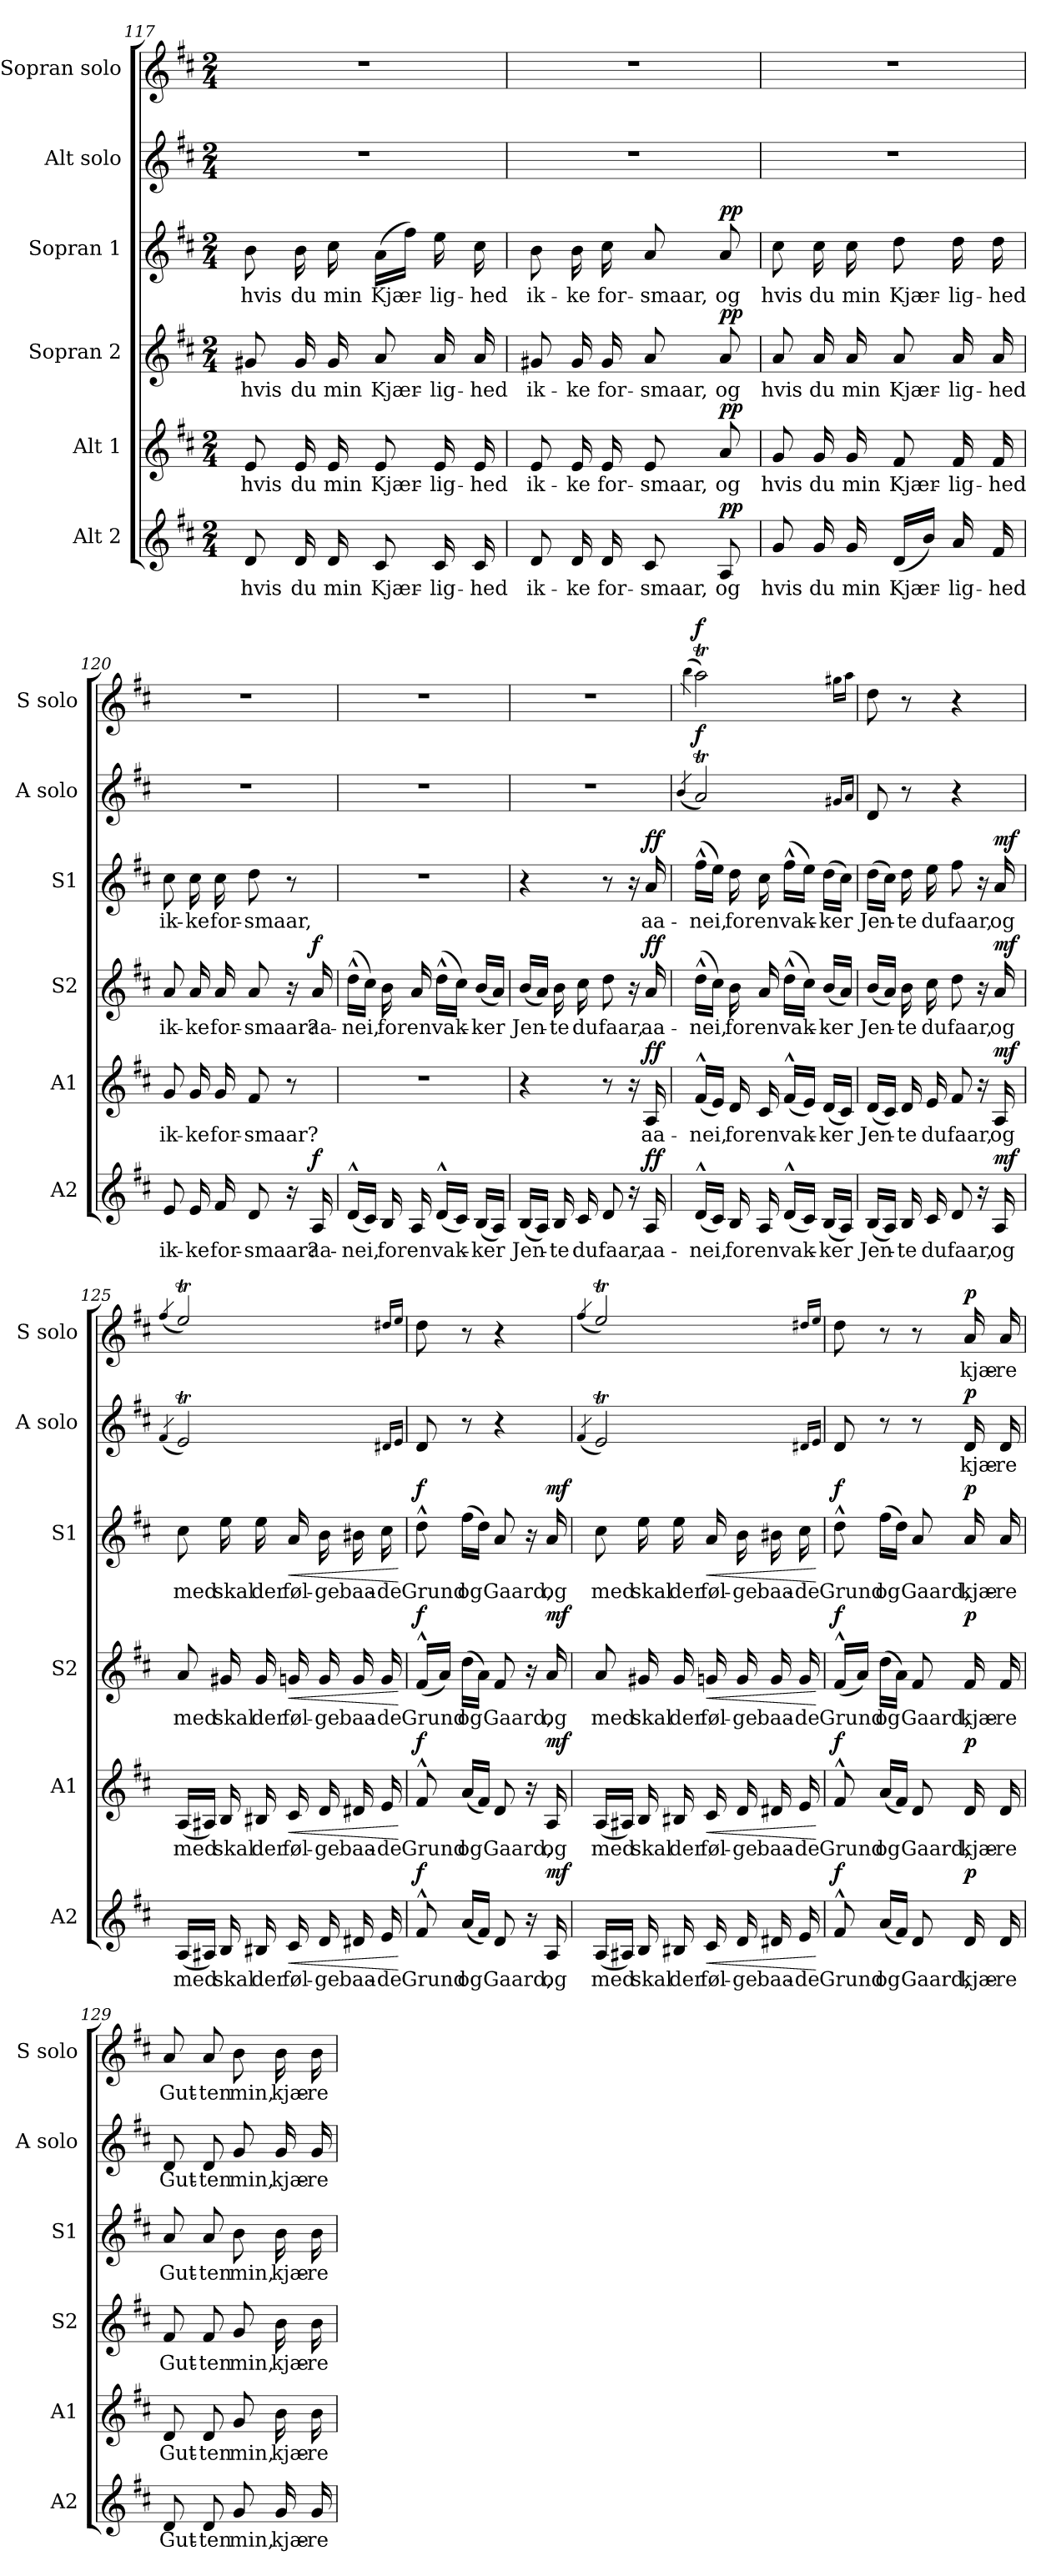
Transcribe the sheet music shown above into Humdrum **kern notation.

**kern	**text	**dynam	**kern	**text	**dynam	**kern	**text	**dynam	**kern	**text	**dynam	**kern	**text	**dynam	**kern	**text	**dynam
*part6	*part6	*part6	*part5	*part5	*part5	*part4	*part4	*part4	*part3	*part3	*part3	*part2	*part2	*part2	*part1	*part1	*part1
*staff6	*staff6	*staff6	*staff5	*staff5	*staff5	*staff4	*staff4	*staff4	*staff3	*staff3	*staff3	*staff2	*staff2	*staff2	*staff1	*staff1	*staff1
*I"Alt 2	*	*	*I"Alt 1	*	*	*I"Sopran 2	*	*	*I"Sopran 1	*	*	*I"Alt solo	*	*	*I"Sopran solo	*	*
*I'A2	*	*	*I'A1	*	*	*I'S2	*	*	*I'S1	*	*	*I'A solo	*	*	*I'S solo	*	*
*clefG2	*	*	*clefG2	*	*	*clefG2	*	*	*clefG2	*	*	*clefG2	*	*	*clefG2	*	*
*k[f#c#]	*	*	*k[f#c#]	*	*	*k[f#c#]	*	*	*k[f#c#]	*	*	*k[f#c#]	*	*	*k[f#c#]	*	*
*M2/4	*	*	*M2/4	*	*	*M2/4	*	*	*M2/4	*	*	*M2/4	*	*	*M2/4	*	*
=117	=117	=117	=117	=117	=117	=117	=117	=117	=117	=117	=117	=117	=117	=117	=117	=117	=117
!	!LO:LY:b	!	!	!LO:LY:b	!	!	!LO:LY:b	!	!	!LO:LY:b	!	!	!	!	!	!	!
8d/	hvis	.	8e/	hvis	.	8g#X/	hvis	.	8b\	hvis	.	2r	.	.	2r	.	.
!	!LO:LY:b	!	!	!LO:LY:b	!	!	!LO:LY:b	!	!	!LO:LY:b	!	!	!	!	!	!	!
16d/	du	.	16e/	du	.	16g#/	du	.	16b\	du	.	.	.	.	.	.	.
!	!LO:LY:b	!	!	!LO:LY:b	!	!	!LO:LY:b	!	!	!LO:LY:b	!	!	!	!	!	!	!
16d/	min	.	16e/	min	.	16g#/	min	.	16cc#\	min	.	.	.	.	.	.	.
!	!LO:LY:b	!	!	!LO:LY:b	!	!	!LO:LY:b	!	!	!LO:LY:b	!	!	!	!	!	!	!
8c#/	Kjær-	.	8e/	Kjær-	.	8a/	Kjær-	.	(>16a\LL	Kjær-	.	.	.	.	.	.	.
.	.	.	.	.	.	.	.	.	16ff#\JJ)	.	.	.	.	.	.	.	.
!	!LO:LY:b	!	!	!LO:LY:b	!	!	!LO:LY:b	!	!	!LO:LY:b	!	!	!	!	!	!	!
16c#/	-lig-	.	16e/	-lig-	.	16a/	-lig-	.	16ee\	-lig-	.	.	.	.	.	.	.
!	!LO:LY:b	!	!	!LO:LY:b	!	!	!LO:LY:b	!	!	!LO:LY:b	!	!	!	!	!	!	!
16c#/	-hed	.	16e/	-hed	.	16a/	-hed	.	16cc#\	-hed	.	.	.	.	.	.	.
=118	=118	=118	=118	=118	=118	=118	=118	=118	=118	=118	=118	=118	=118	=118	=118	=118	=118
!	!LO:LY:b	!	!	!LO:LY:b	!	!	!LO:LY:b	!	!	!LO:LY:b	!	!	!	!	!	!	!
8d/	ik-	.	8e/	ik-	.	8g#X/	ik-	.	8b\	ik-	.	2r	.	.	2r	.	.
!	!LO:LY:b	!	!	!LO:LY:b	!	!	!LO:LY:b	!	!	!LO:LY:b	!	!	!	!	!	!	!
16d/	-ke	.	16e/	-ke	.	16g#/	-ke	.	16b\	-ke	.	.	.	.	.	.	.
!	!LO:LY:b	!	!	!LO:LY:b	!	!	!LO:LY:b	!	!	!LO:LY:b	!	!	!	!	!	!	!
16d/	for-	.	16e/	for-	.	16g#/	for-	.	16cc#\	for-	.	.	.	.	.	.	.
!	!LO:LY:b	!	!	!LO:LY:b	!	!	!LO:LY:b	!	!	!LO:LY:b	!	!	!	!	!	!	!
8c#/	-smaar,	.	8e/	-smaar,	.	8a/	-smaar,	.	8a/	-smaar,	.	.	.	.	.	.	.
!	!LO:LY:b	!LO:DY:a	!	!LO:LY:b	!LO:DY:a	!	!LO:LY:b	!LO:DY:a	!	!LO:LY:b	!LO:DY:a	!	!	!	!	!	!
8A/	og	pp	8a/	og	pp	8a/	og	pp	8a/	og	pp	.	.	.	.	.	.
=119	=119	=119	=119	=119	=119	=119	=119	=119	=119	=119	=119	=119	=119	=119	=119	=119	=119
!	!LO:LY:b	!	!	!LO:LY:b	!	!	!LO:LY:b	!	!	!LO:LY:b	!	!	!	!	!	!	!
8g/	hvis	.	8g/	hvis	.	8a/	hvis	.	8cc#\	hvis	.	2r	.	.	2r	.	.
!	!LO:LY:b	!	!	!LO:LY:b	!	!	!LO:LY:b	!	!	!LO:LY:b	!	!	!	!	!	!	!
16g/	du	.	16g/	du	.	16a/	du	.	16cc#\	du	.	.	.	.	.	.	.
!	!LO:LY:b	!	!	!LO:LY:b	!	!	!LO:LY:b	!	!	!LO:LY:b	!	!	!	!	!	!	!
16g/	min	.	16g/	min	.	16a/	min	.	16cc#\	min	.	.	.	.	.	.	.
!	!LO:LY:b	!	!	!LO:LY:b	!	!	!LO:LY:b	!	!	!LO:LY:b	!	!	!	!	!	!	!
(<16d/LL	Kjær-	.	8f#/	Kjær-	.	8a/	Kjær-	.	8dd\	Kjær-	.	.	.	.	.	.	.
16b/JJ)	.	.	.	.	.	.	.	.	.	.	.	.	.	.	.	.	.
!	!LO:LY:b	!	!	!LO:LY:b	!	!	!LO:LY:b	!	!	!LO:LY:b	!	!	!	!	!	!	!
16a/	-lig-	.	16f#/	-lig-	.	16a/	-lig-	.	16dd\	-lig-	.	.	.	.	.	.	.
!	!LO:LY:b	!	!	!LO:LY:b	!	!	!LO:LY:b	!	!	!LO:LY:b	!	!	!	!	!	!	!
16f#/	-hed	.	16f#/	-hed	.	16a/	-hed	.	16dd\	-hed	.	.	.	.	.	.	.
=120	=120	=120	=120	=120	=120	=120	=120	=120	=120	=120	=120	=120	=120	=120	=120	=120	=120
!	!LO:LY:b	!	!	!LO:LY:b	!	!	!LO:LY:b	!	!	!LO:LY:b	!	!	!	!	!	!	!
8e/	ik-	.	8g/	ik-	.	8a/	ik-	.	8cc#\	ik-	.	2r	.	.	2r	.	.
!	!LO:LY:b	!	!	!LO:LY:b	!	!	!LO:LY:b	!	!	!LO:LY:b	!	!	!	!	!	!	!
16e/	-ke	.	16g/	-ke	.	16a/	-ke	.	16cc#\	-ke	.	.	.	.	.	.	.
!	!LO:LY:b	!	!	!LO:LY:b	!	!	!LO:LY:b	!	!	!LO:LY:b	!	!	!	!	!	!	!
16f#/	for-	.	16g/	for-	.	16a/	for-	.	16cc#\	for-	.	.	.	.	.	.	.
!	!LO:LY:b	!	!	!LO:LY:b	!	!	!LO:LY:b	!	!	!LO:LY:b	!	!	!	!	!	!	!
8d/	-smaar?	.	8f#/	-smaar?	.	8a/	-smaar?	.	8dd\	-smaar,	.	.	.	.	.	.	.
16r	.	.	8r	.	.	16r	.	.	8r	.	.	.	.	.	.	.	.
!	!LO:LY:b	!LO:DY:a	!	!	!	!	!LO:LY:b	!LO:DY:a	!	!	!	!	!	!	!	!	!
16A/	aa-	f	.	.	.	16a/	aa-	f	.	.	.	.	.	.	.	.	.
!!LO:PB:g=z
=121	=121	=121	=121	=121	=121	=121	=121	=121	=121	=121	=121	=121	=121	=121	=121	=121	=121
!	!LO:LY:b	!	!	!	!	!	!LO:LY:b	!	!	!	!	!	!	!	!	!	!
(<16d^^/LL	-nei,	.	2r	.	.	(>16dd^^\LL	-nei,	.	2r	.	.	2r	.	.	2r	.	.
16c#/JJ)	.	.	.	.	.	16cc#\JJ)	.	.	.	.	.	.	.	.	.	.	.
!	!LO:LY:b	!	!	!	!	!	!LO:LY:b	!	!	!	!	!	!	!	!	!	!
16B/	for	.	.	.	.	16b\	for	.	.	.	.	.	.	.	.	.	.
!	!LO:LY:b	!	!	!	!	!	!LO:LY:b	!	!	!	!	!	!	!	!	!	!
16A/	en	.	.	.	.	16a/	en	.	.	.	.	.	.	.	.	.	.
!	!LO:LY:b	!	!	!	!	!	!LO:LY:b	!	!	!	!	!	!	!	!	!	!
(<16d^^/LL	vak-	.	.	.	.	(>16dd^^\LL	vak-	.	.	.	.	.	.	.	.	.	.
16c#/JJ)	.	.	.	.	.	16cc#\JJ)	.	.	.	.	.	.	.	.	.	.	.
!	!LO:LY:b	!	!	!	!	!	!LO:LY:b	!	!	!	!	!	!	!	!	!	!
(<16B/LL	-ker	.	.	.	.	(<16b/LL	-ker	.	.	.	.	.	.	.	.	.	.
16A/JJ)	.	.	.	.	.	16a/JJ)	.	.	.	.	.	.	.	.	.	.	.
=122	=122	=122	=122	=122	=122	=122	=122	=122	=122	=122	=122	=122	=122	=122	=122	=122	=122
!	!LO:LY:b	!	!	!	!	!	!LO:LY:b	!	!	!	!	!	!	!	!	!	!
(<16B/LL	Jen-	.	4r	.	.	(<16b/LL	Jen-	.	4r	.	.	2r	.	.	2r	.	.
16A/JJ)	.	.	.	.	.	16a/JJ)	.	.	.	.	.	.	.	.	.	.	.
!	!LO:LY:b	!	!	!	!	!	!LO:LY:b	!	!	!	!	!	!	!	!	!	!
16B/	-te	.	.	.	.	16b\	-te	.	.	.	.	.	.	.	.	.	.
!	!LO:LY:b	!	!	!	!	!	!LO:LY:b	!	!	!	!	!	!	!	!	!	!
16c#/	du	.	.	.	.	16cc#\	du	.	.	.	.	.	.	.	.	.	.
!	!LO:LY:b	!	!	!	!	!	!LO:LY:b	!	!	!	!	!	!	!	!	!	!
8d/	faar,	.	8r	.	.	8dd\	faar,	.	8r	.	.	.	.	.	.	.	.
16r	.	.	16r	.	.	16r	.	.	16r	.	.	.	.	.	.	.	.
!	!LO:LY:b	!LO:DY:a	!	!LO:LY:b	!LO:DY:a	!	!LO:LY:b	!LO:DY:a	!	!LO:LY:b	!LO:DY:a	!	!	!	!	!	!
16A/	aa-	ff	16A/	aa-	ff	16a/	aa-	ff	16a/	aa-	ff	.	.	.	.	.	.
=123	=123	=123	=123	=123	=123	=123	=123	=123	=123	=123	=123	=123	=123	=123	=123	=123	=123
.	.	.	.	.	.	.	.	.	.	.	.	(<4qb/	.	.	(>4qbb\	.	.
!	!LO:LY:b	!	!	!LO:LY:b	!	!	!LO:LY:b	!	!	!LO:LY:b	!	!	!	!LO:DY:b	!	!	!LO:DY:b
(<16d^^/LL	-nei,	.	(<16f#^^/LL	-nei,	.	(>16dd^^\LL	-nei,	.	(>16ff#^^\LL	-nei,	.	2aT/)	.	f	2aaT\)	.	f
16c#/JJ)	.	.	16e/JJ)	.	.	16cc#\JJ)	.	.	16ee\JJ)	.	.	.	.	.	.	.	.
!	!LO:LY:b	!	!	!LO:LY:b	!	!	!LO:LY:b	!	!	!LO:LY:b	!	!	!	!	!	!	!
16B/	for	.	16d/	for	.	16b\	for	.	16dd\	for	.	.	.	.	.	.	.
!	!LO:LY:b	!	!	!LO:LY:b	!	!	!LO:LY:b	!	!	!LO:LY:b	!	!	!	!	!	!	!
16A/	en	.	16c#/	en	.	16a/	en	.	16cc#\	en	.	.	.	.	.	.	.
!	!LO:LY:b	!	!	!LO:LY:b	!	!	!LO:LY:b	!	!	!LO:LY:b	!	!	!	!	!	!	!
(<16d^^/LL	vak-	.	(<16f#^^/LL	-vak-	.	(>16dd^^\LL	vak-	.	(>16ff#^^\LL	vak-	.	.	.	.	.	.	.
16c#/JJ)	.	.	16e/JJ)	.	.	16cc#\JJ)	.	.	16ee\JJ)	.	.	.	.	.	.	.	.
!	!LO:LY:b	!	!	!LO:LY:b	!	!	!LO:LY:b	!	!	!LO:LY:b	!	!	!	!	!	!	!
(<16B/LL	-ker	.	(<16d/LL	-ker	.	(<16b/LL	-ker	.	(>16dd\LL	-ker	.	.	.	.	.	.	.
16A/JJ)	.	.	16c#/JJ)	.	.	16a/JJ)	.	.	16cc#\JJ)	.	.	.	.	.	.	.	.
.	.	.	.	.	.	.	.	.	.	.	.	16qg#X/LL	.	.	16qgg#X\LL	.	.
.	.	.	.	.	.	.	.	.	.	.	.	16qa/JJ	.	.	16qaa\JJ	.	.
=124	=124	=124	=124	=124	=124	=124	=124	=124	=124	=124	=124	=124	=124	=124	=124	=124	=124
!	!LO:LY:b	!	!	!LO:LY:b	!	!	!LO:LY:b	!	!	!LO:LY:b	!	!	!	!	!	!	!
(<16B/LL	Jen-	.	(<16d/LL	Jen-	.	(<16b/LL	Jen-	.	(>16dd\LL	Jen-	.	8d/	.	.	8dd\	.	.
16A/JJ)	.	.	16c#/JJ)	.	.	16a/JJ)	.	.	16cc#\JJ)	.	.	.	.	.	.	.	.
!	!LO:LY:b	!	!	!LO:LY:b	!	!	!LO:LY:b	!	!	!LO:LY:b	!	!	!	!	!	!	!
16B/	-te	.	16d/	-te	.	16b\	-te	.	16dd\	-te	.	8r	.	.	8r	.	.
!	!LO:LY:b	!	!	!LO:LY:b	!	!	!LO:LY:b	!	!	!LO:LY:b	!	!	!	!	!	!	!
16c#/	du	.	16e/	du	.	16cc#\	du	.	16ee\	du	.	.	.	.	.	.	.
!	!LO:LY:b	!	!	!LO:LY:b	!	!	!LO:LY:b	!	!	!LO:LY:b	!	!	!	!	!	!	!
8d/	faar,	.	8f#/	faar,	.	8dd\	faar,	.	8ff#\	faar,	.	4r	.	.	4r	.	.
16r	.	.	16r	.	.	16r	.	.	16r	.	.	.	.	.	.	.	.
!	!LO:LY:b	!LO:DY:a	!	!LO:LY:b	!LO:DY:a	!	!LO:LY:b	!LO:DY:a	!	!LO:LY:b	!LO:DY:a	!	!	!	!	!	!
16A/	og	mf	16A/	og	mf	16a/	og	mf	16a/	og	mf	.	.	.	.	.	.
=125	=125	=125	=125	=125	=125	=125	=125	=125	=125	=125	=125	=125	=125	=125	=125	=125	=125
.	.	.	.	.	.	.	.	.	.	.	.	(<4qf#/	.	.	(<4qff#/	.	.
!	!LO:LY:b	!	!	!LO:LY:b	!	!	!LO:LY:b	!	!	!LO:LY:b	!	!	!	!	!	!	!
(<16A/LL	med	.	(<16A/LL	med	.	8a/	med	.	8cc#\	med	.	2eT/)	.	.	2eeT/)	.	.
16A#X/JJ)	.	.	16A#X/JJ)	.	.	.	.	.	.	.	.	.	.	.	.	.	.
!	!LO:LY:b	!	!	!LO:LY:b	!	!	!LO:LY:b	!	!	!LO:LY:b	!	!	!	!	!	!	!
16B/	skal	.	16B/	skal	.	16g#X/	skal	.	16ee\	skal	.	.	.	.	.	.	.
!	!LO:LY:b	!	!	!LO:LY:b	!	!	!LO:LY:b	!	!	!LO:LY:b	!	!	!	!	!	!	!
16B#X/	der	.	16B#X/	der	.	16g#/	der	.	16ee\	der	.	.	.	.	.	.	.
!	!LO:LY:b	!LO:HP:b	!	!LO:LY:b	!LO:HP:b	!	!LO:LY:b	!LO:HP:b	!	!LO:LY:b	!LO:HP:b	!	!	!	!	!	!
16c#/	føl-	<	16c#/	føl-	<	16gn/	føl-	<	16a/	føl-	<	.	.	.	.	.	.
!	!LO:LY:b	!	!	!LO:LY:b	!	!	!LO:LY:b	!	!	!LO:LY:b	!	!	!	!	!	!	!
16d/	-ge	.	16d/	-ge	.	16g/	-ge	.	16b\	-ge	.	.	.	.	.	.	.
!	!LO:LY:b	!	!	!LO:LY:b	!	!	!LO:LY:b	!	!	!LO:LY:b	!	!	!	!	!	!	!
16d#X/	baa-	.	16d#X/	baa-	.	16g/	baa-	.	16b#X\	baa-	.	.	.	.	.	.	.
!	!LO:LY:b	!	!	!LO:LY:b	!	!	!LO:LY:b	!	!	!LO:LY:b	!	!	!	!	!	!	!
16e/	-de	.	16e/	-de	.	16g/	-de	.	16cc#\	-de	.	.	.	.	.	.	.
.	.	.	.	.	.	.	.	.	.	.	.	16qd#X/LL	.	.	16qdd#X/LL	.	.
.	.	.	.	.	.	.	.	.	.	.	.	16qe/JJ	.	.	16qee/JJ	.	.
.	.	[	.	.	[	.	.	[	.	.	[	.	.	.	.	.	.
!!LO:PB:g=z
=126	=126	=126	=126	=126	=126	=126	=126	=126	=126	=126	=126	=126	=126	=126	=126	=126	=126
!	!LO:LY:b	!LO:DY:a	!	!LO:LY:b	!LO:DY:a	!	!LO:LY:b	!LO:DY:a	!	!LO:LY:b	!LO:DY:a	!	!	!	!	!	!
8f#^^/	Grund	f	8f#^^/	Grund	f	(<16f#^^/LL	Grund	f	8dd^^\	Grund	f	8d/	.	.	8dd\	.	.
.	.	.	.	.	.	16a/JJ)	.	.	.	.	.	.	.	.	.	.	.
!	!LO:LY:b	!	!	!LO:LY:b	!	!	!LO:LY:b	!	!	!LO:LY:b	!	!	!	!	!	!	!
(<16a/LL	og	.	(<16a/LL	og	.	(>16dd\LL	og	.	(>16ff#\LL	og	.	8r	.	.	8r	.	.
16f#/JJ)	.	.	16f#/JJ)	.	.	16a\JJ)	.	.	16dd\JJ)	.	.	.	.	.	.	.	.
!	!LO:LY:b	!	!	!LO:LY:b	!	!	!LO:LY:b	!	!	!LO:LY:b	!	!	!	!	!	!	!
8d/	Gaard,	.	8d/	Gaard,	.	8f#/	Gaard,	.	8a/	Gaard,	.	4r	.	.	4r	.	.
16r	.	.	16r	.	.	16r	.	.	16r	.	.	.	.	.	.	.	.
!	!LO:LY:b	!LO:DY:a	!	!LO:LY:b	!LO:DY:a	!	!LO:LY:b	!LO:DY:a	!	!LO:LY:b	!LO:DY:a	!	!	!	!	!	!
16A/	og	mf	16A/	og	mf	16a/	og	mf	16a/	og	mf	.	.	.	.	.	.
=127	=127	=127	=127	=127	=127	=127	=127	=127	=127	=127	=127	=127	=127	=127	=127	=127	=127
.	.	.	.	.	.	.	.	.	.	.	.	(<4qf#/	.	.	(<4qff#/	.	.
!	!LO:LY:b	!	!	!LO:LY:b	!	!	!LO:LY:b	!	!	!LO:LY:b	!	!	!	!	!	!	!
(<16A/LL	med	.	(<16A/LL	med	.	8a/	med	.	8cc#\	med	.	2eT/)	.	.	2eeT/)	.	.
16A#X/JJ)	.	.	16A#X/JJ)	.	.	.	.	.	.	.	.	.	.	.	.	.	.
!	!LO:LY:b	!	!	!LO:LY:b	!	!	!LO:LY:b	!	!	!LO:LY:b	!	!	!	!	!	!	!
16B/	skal	.	16B/	skal	.	16g#X/	skal	.	16ee\	skal	.	.	.	.	.	.	.
!	!LO:LY:b	!	!	!LO:LY:b	!	!	!LO:LY:b	!	!	!LO:LY:b	!	!	!	!	!	!	!
16B#X/	der	.	16B#X/	der	.	16g#/	der	.	16ee\	der	.	.	.	.	.	.	.
!	!LO:LY:b	!LO:HP:b	!	!LO:LY:b	!LO:HP:b	!	!LO:LY:b	!LO:HP:b	!	!LO:LY:b	!LO:HP:b	!	!	!	!	!	!
16c#/	føl-	<	16c#/	føl-	<	16gn/	føl-	<	16a/	føl-	<	.	.	.	.	.	.
!	!LO:LY:b	!	!	!LO:LY:b	!	!	!LO:LY:b	!	!	!LO:LY:b	!	!	!	!	!	!	!
16d/	-ge	.	16d/	-ge	.	16g/	-ge	.	16b\	-ge	.	.	.	.	.	.	.
!	!LO:LY:b	!	!	!LO:LY:b	!	!	!LO:LY:b	!	!	!LO:LY:b	!	!	!	!	!	!	!
16d#X/	baa-	.	16d#X/	baa-	.	16g/	baa-	.	16b#X\	baa-	.	.	.	.	.	.	.
!	!LO:LY:b	!	!	!LO:LY:b	!	!	!LO:LY:b	!	!	!LO:LY:b	!	!	!	!	!	!	!
16e/	-de	.	16e/	-de	.	16g/	-de	.	16cc#\	-de	.	.	.	.	.	.	.
.	.	.	.	.	.	.	.	.	.	.	.	16qd#X/LL	.	.	16qdd#X/LL	.	.
.	.	.	.	.	.	.	.	.	.	.	.	16qe/JJ	.	.	16qee/JJ	.	.
.	.	[	.	.	[	.	.	[	.	.	[	.	.	.	.	.	.
=128	=128	=128	=128	=128	=128	=128	=128	=128	=128	=128	=128	=128	=128	=128	=128	=128	=128
!	!LO:LY:b	!LO:DY:a	!	!LO:LY:b	!LO:DY:a	!	!LO:LY:b	!LO:DY:a	!	!LO:LY:b	!LO:DY:a	!	!	!	!	!	!
8f#^^/	Grund	f	8f#^^/	Grund	f	(<16f#^^/LL	Grund	f	8dd^^\	Grund	f	8d/	.	.	8dd\	.	.
.	.	.	.	.	.	16a/JJ)	.	.	.	.	.	.	.	.	.	.	.
!	!LO:LY:b	!	!	!LO:LY:b	!	!	!LO:LY:b	!	!	!LO:LY:b	!	!	!	!	!	!	!
(<16a/LL	og	.	(<16a/LL	og	.	(>16dd\LL	og	.	(>16ff#\LL	og	.	8r	.	.	8r	.	.
16f#/JJ)	.	.	16f#/JJ)	.	.	16a\JJ)	.	.	16dd\JJ)	.	.	.	.	.	.	.	.
!	!LO:LY:b	!	!	!LO:LY:b	!	!	!LO:LY:b	!	!	!LO:LY:b	!	!	!	!	!	!	!
8d/	Gaard,	.	8d/	Gaard,	.	8f#/	Gaard,	.	8a/	Gaard,	.	8r	.	.	8r	.	.
!	!LO:LY:b	!LO:DY:a	!	!LO:LY:b	!LO:DY:a	!	!LO:LY:b	!LO:DY:a	!	!LO:LY:b	!LO:DY:a	!	!LO:LY:b	!LO:DY:a	!	!LO:LY:b	!LO:DY:a
16d/	kjæ-	p	16d/	kjæ-	p	16f#/	kjæ-	p	16a/	kjæ-	p	16d/	kjæ-	p	16a/	kjæ-	p
!	!LO:LY:b	!	!	!LO:LY:b	!	!	!LO:LY:b	!	!	!LO:LY:b	!	!	!LO:LY:b	!	!	!LO:LY:b	!
16d/	-re	.	16d/	-re	.	16f#/	-re	.	16a/	-re	.	16d/	-re	.	16a/	-re	.
=129	=129	=129	=129	=129	=129	=129	=129	=129	=129	=129	=129	=129	=129	=129	=129	=129	=129
!	!LO:LY:b	!	!	!LO:LY:b	!	!	!LO:LY:b	!	!	!LO:LY:b	!	!	!LO:LY:b	!	!	!LO:LY:b	!
8d/	Gut-	.	8d/	Gut-	.	8f#/	Gut-	.	8a/	Gut-	.	8d/	Gut-	.	8a/	Gut-	.
!	!LO:LY:b	!	!	!LO:LY:b	!	!	!LO:LY:b	!	!	!LO:LY:b	!	!	!LO:LY:b	!	!	!LO:LY:b	!
8d/	-ten	.	8d/	-ten	.	8f#/	-ten	.	8a/	-ten	.	8d/	-ten	.	8a/	-ten	.
!	!LO:LY:b	!	!	!LO:LY:b	!	!	!LO:LY:b	!	!	!LO:LY:b	!	!	!LO:LY:b	!	!	!LO:LY:b	!
8g/	min,	.	8g/	min,	.	8g/	min,	.	8b\	min,	.	8g/	min,	.	8b\	min,	.
!	!LO:LY:b	!	!	!LO:LY:b	!	!	!LO:LY:b	!	!	!LO:LY:b	!	!	!LO:LY:b	!	!	!LO:LY:b	!
16g/	kjæ-	.	16b\	kjæ-	.	16b\	kjæ-	.	16b\	kjæ-	.	16g/	kjæ-	.	16b\	kjæ-	.
!	!LO:LY:b	!	!	!LO:LY:b	!	!	!LO:LY:b	!	!	!LO:LY:b	!	!	!LO:LY:b	!	!	!LO:LY:b	!
16g/	-re	.	16b\	-re	.	16b\	-re	.	16b\	-re	.	16g/	-re	.	16b\	-re	.
=	=	=	=	=	=	=	=	=	=	=	=	=	=	=	=	=	=
*-	*-	*-	*-	*-	*-	*-	*-	*-	*-	*-	*-	*-	*-	*-	*-	*-	*-
